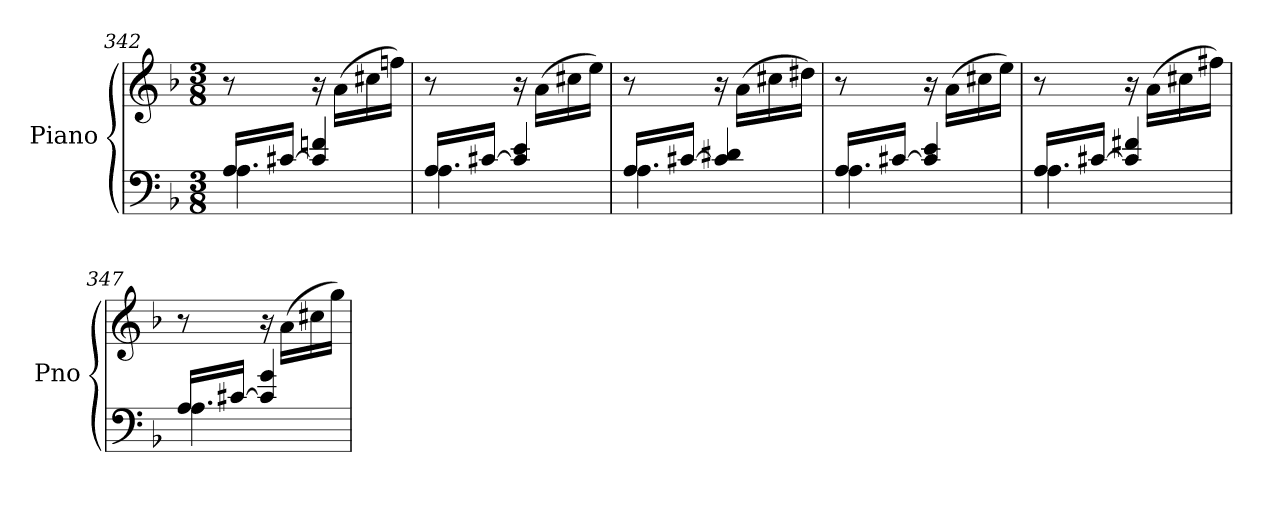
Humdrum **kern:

**kern	**kern	**dynam
*part1	*part1	*part1
*staff2	*staff1	*staff1/2
*I"Piano	*	*
*I'Pno	*	*
!!LO:LB:g=z
*clefF4	*clefG2	*
*k[b-]	*k[b-]	*
*M3/8	*M3/8	*
=342	=342	=342
*^	*	*
16A/LL	4.A\	8r	.
[16c#X/JJ	.	.	.
4c#/] 4fn/	.	16r	.
.	.	(>16a\LL	.
.	.	16cc#X\	.
.	.	16ffn\JJ)	.
=343	=343	=343	=343
16A/LL	4.A\	8r	.
[16c#X/JJ	.	.	.
4c#/] 4e/	.	16r	.
!	!	!	!LO:DY:b
.	.	(>16a\LL	other-dynamics
.	.	16cc#X\	.
.	.	16ee\JJ)	.
=344	=344	=344	=344
16A/LL	4.A\	8r	.
[16c#X/JJ	.	.	.
4c#/] 4d#X/	.	16r	.
.	.	(>16a\LL	.
.	.	16cc#X\	.
.	.	16dd#X\JJ)	.
=345	=345	=345	=345
16A/LL	4.A\	8r	.
[16c#X/JJ	.	.	.
4c#/] 4e/	.	16r	.
.	.	(>16a\LL	.
.	.	16cc#X\	.
.	.	16ee\JJ)	.
!!LO:LB:g=z
=346	=346	=346	=346
16A/LL	4.A\	8r	.
[16c#X/JJ	.	.	.
4c#/] 4f#X/	.	16r	.
.	.	(>16a\LL	.
.	.	16cc#X\	.
.	.	16ff#X\JJ)	.
=347	=347	=347	=347
16A/LL	4.A\	8r	.
[16c#X/JJ	.	.	.
4c#/] 4g/	.	16r	.
!	!	!	!LO:DY:b
.	.	(>16a\LL	other-dynamics
.	.	16cc#X\	.
.	.	16gg\JJ)	.
*v	*v	*	*
=	=	=
*-	*-	*-
